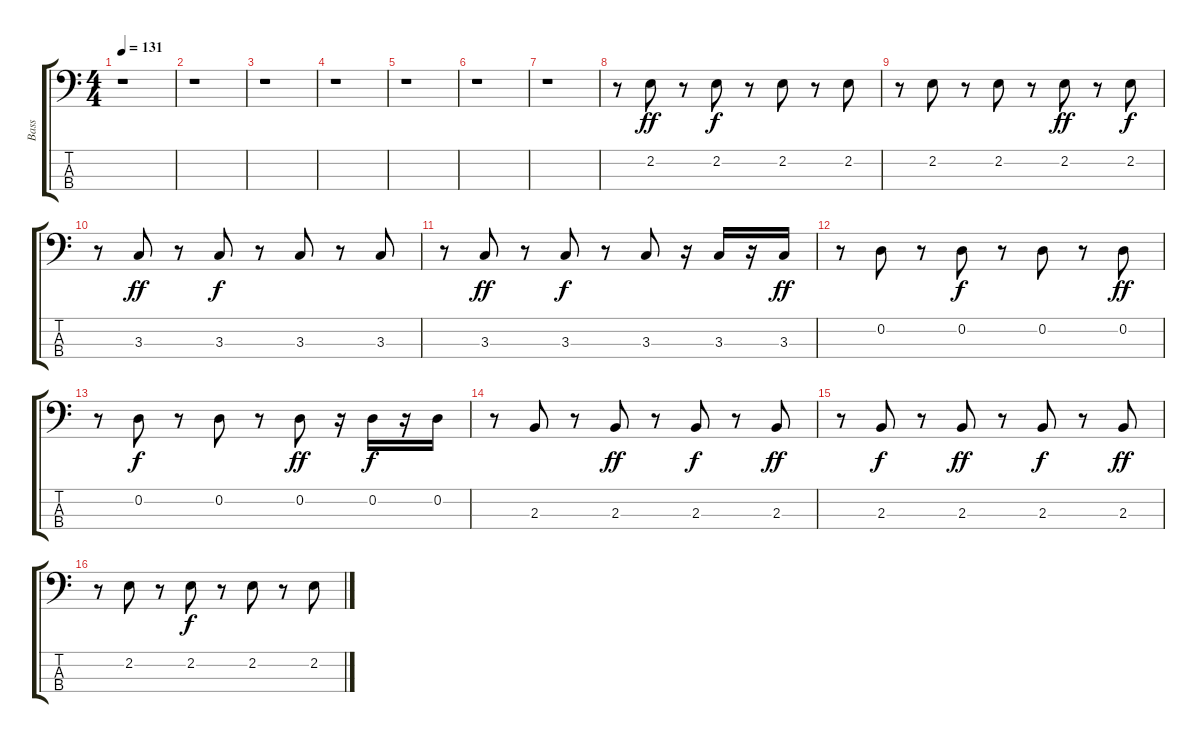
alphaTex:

\track ("Bass" "Bass") {instrument synthbass1}
\staff {score tabs}
\tuning (G2 D2 A1 E1) {hide}
\ts (4 4)
\tempo 131
\clef f4
\ks c
r.1{dy ff} |
r.1 |
r.1 |
r.1 |
r.1 |
r.1 |
r.1 |
r.8 2.2.8 r.8 2.2.8{dy f} r.8 2.2.8 r.8 2.2.8 |
r.8 2.2.8 r.8 2.2.8 r.8 2.2.8{dy ff} r.8 2.2.8{dy f} |
r.8 3.3.8{dy ff} r.8 3.3.8{dy f} r.8 3.3.8 r.8 3.3.8 |
r.8 3.3.8{dy ff} r.8 3.3.8{dy f} r.8 3.3.8 r.16 3.3.16 r.16 3.3.16{dy ff} |
r.8 0.2.8 r.8 0.2.8{dy f} r.8 0.2.8 r.8 0.2.8{dy ff} |
r.8 0.2.8{dy f} r.8 0.2.8 r.8 0.2.8{dy ff} r.16 0.2.16{dy f} r.16 0.2.16 |
r.8 2.3.8 r.8 2.3.8{dy ff} r.8 2.3.8{dy f} r.8 2.3.8{dy ff} |
r.8 2.3.8{dy f} r.8 2.3.8{dy ff} r.8 2.3.8{dy f} r.8 2.3.8{dy ff} |
r.8 2.2.8 r.8 2.2.8{dy f} r.8 2.2.8 r.8 2.2.8
